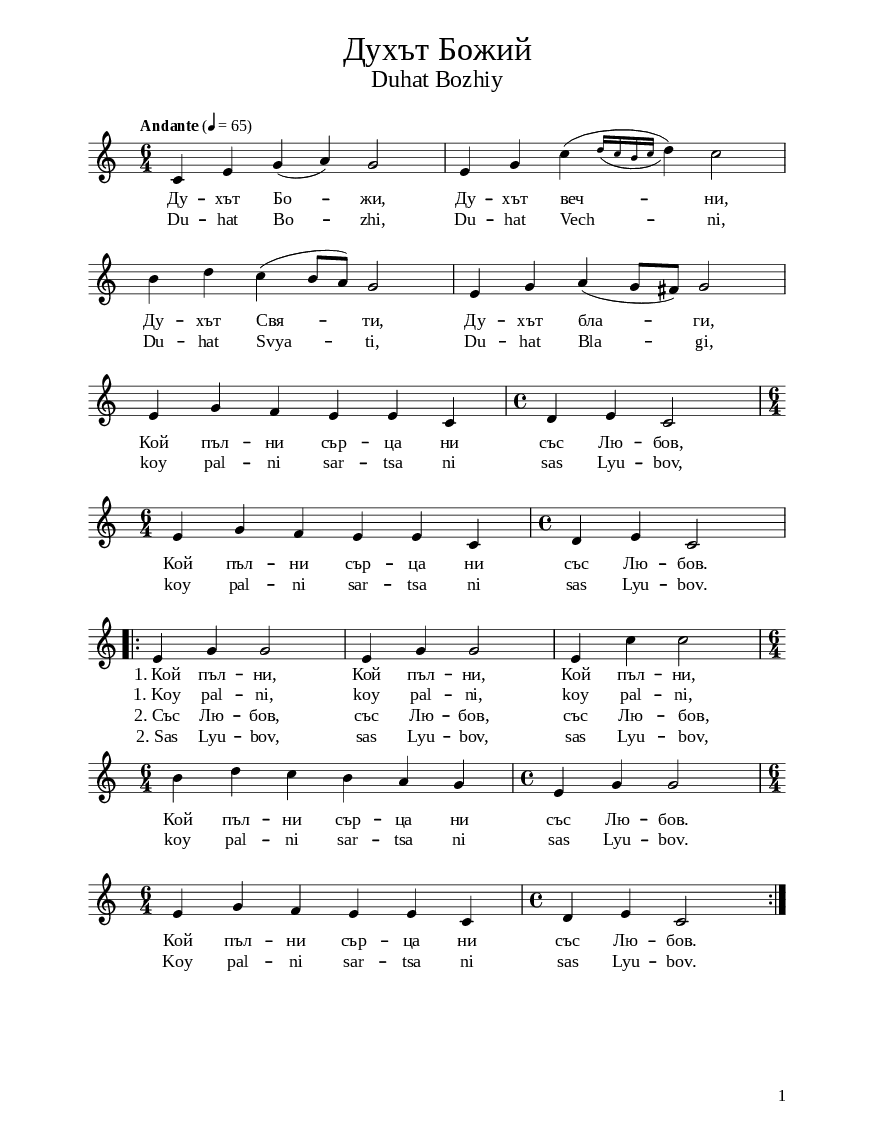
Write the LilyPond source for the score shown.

\version "2.22.1"

% include paper part and global functions
\include "include/globals.ily"

\bookpart {
  \include "include/bookpart-paper.ily"
  \score {
    \include "include/score-layout.ily"

     \new Voice \relative c' {
      \clef treble
      \key c \major
      \time 6/4
       \tempoFunc "Andante" 4 "65"


      c4 e g (a ) g2 | e4 g c4 ( \acciaccatura {d16c b c}) d4 c2 \break

      b4 d c (b8 a ) g2 | e 4 g a ( g8 fis ) g2 \break

      e4 g f e e c | \time 4/4 d e c2 \break

      \time 6/4  e4 g f e e c | \time 4/4 d e c2 \break

      \repeat volta 2 {
        e4 g g2 | e4 g g2 | e4 c' c2 | \break

         \time 6/4  b4 d c b a g | \time 4/4 e g g2 | \break

        \time 6/4 e4 g f e e c | \time 4/4 d e c2 \break



      }


    }

    \addlyrics {
      Ду -- хът Бо -- жи, Ду -- хът веч -- ни,

      Ду -- хът Свя -- ти, Ду -- хът бла -- ги,

      Кой пъл -- ни сър -- ца ни със Лю -- бов,

      Кой пъл -- ни сър -- ца ни със Лю -- бов.

      "1. Кой" пъл -- ни, Кой пъл -- ни, Кой пъл -- ни,

      Кой пъл -- ни сър -- ца ни със Лю -- бов.

      Кой пъл -- ни сър -- ца ни със Лю -- бов. 
    }
      
    \addlyrics {   Du -- hat Bo -- zhi, Du -- hat Vech -- ni,

      Du -- hat Svya -- ti, Du -- hat Bla -- gi,

      koy pal -- ni sar -- tsa ni sas Lyu -- bov,

      koy pal -- ni sar -- tsa ni sas Lyu -- bov.

      "1. Koy" pal -- ni, koy pal -- ni, koy pal -- ni,

      koy pal -- ni sar -- tsa ni sas Lyu -- bov.

      Koy pal -- ni sar -- tsa ni sas Lyu -- bov. 
    }

    \addlyrics {
      " " " " " " " " " " " " " " " "

      " " " " " " " " " " " " " " " "

      " " " " " " " " " " " " " " " " " "

      " " " " " " " " " " " " " " " " " "

      "2. Със" Лю -- бов, със Лю -- бов, със Лю -- бов,

      " " " " " " " " " " " " " " " " " "

      " " " " " " " " " " " " " " " " " " 
    }

    \addlyrics {
      " " " " " " " " " " " " " " " "

      " " " " " " " " " " " " " " " "

      " " " " " " " " " " " " " " " " " "

      " " " " " " " " " " " " " " " " " "

      "2. Sas" Lyu -- bov, sas Lyu -- bov, sas Lyu -- bov,

      " " " " " " " " " " " " " " " " " "

      " " " " " " " " " " " " " " " " " " 
    }

        \header {
          title = \titleFunc "Духът Божий" "Duhat Bozhiy"
        }

        \midi{}

      } % score
      \markup \empty-three


      % include foreign translation(s) of the song
      \version "2.22.1"

\markup \fill-line { \fontsize #deTitleFontSize "Der Geist Gottes" }
\markup \null
\markup \null
\markup \fontsize #deCoupletFontSize {
  \hspace #16
  \override #`(baseline-skip . ,deCoupletBaselineSkip)

  \column {
     \line { " " }      
  \line { " "Der Geist Gottes, der ewige Geist,  }

  \line { " "der heilige Geist, der gütige Geist,   }

  \line { " "Wer erfüllt unsere Herzen mit Liebe,   }

  \line { " "Wer erfüllt unsere Herzen mit Liebe?!  }

  \line { " "Wer erfüllt, Wer erfüllt, Wer erfüllt,  }

  \line { " "Wer erfüllt unsere Herzen mit Liebe,  }

  \line { " "Wer erfüllt unsere Herzen mit Liebe.  }


  \line { " "Mit Liebe, mit Liebe, mit Liebe.  }

  \line { " "Wer erfüllt unsere Herzen mit Liebe,  }

  \line { " "Wer erfüllt unsere Herzen mit Liebe.  }
       
    }
    
    
}


    } % bookpart
